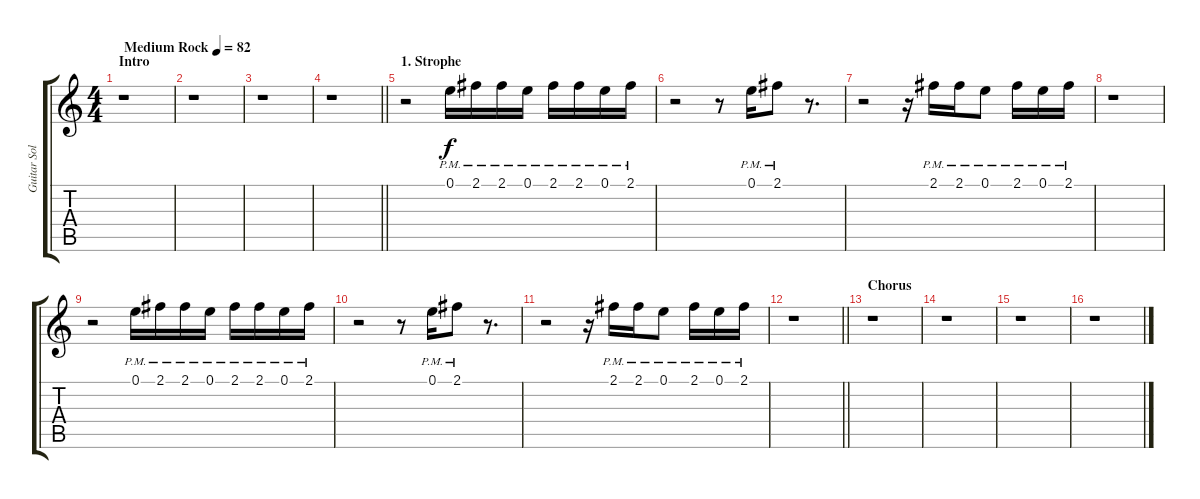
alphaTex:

\track ("Guitar Solo" "Guitar Sol") {instrument acousticguitarsteel}
\staff {score tabs}
\tuning (E4 B3 G3 D3 A2 E2) {hide}
\ts (4 4)
\section ("" "Intro")
\tempo (82 "Medium Rock")
\clef g2
\ks c
r.1{dy f instrument acousticguitarsteel} |
r.1 |
r.1 |
\barLineRight lightlight
r.1 |
\section ("" "1. Strophe")
r.2 0.1{pm}.16 2.1{pm}.16 2.1{pm}.16 0.1{pm}.16 2.1{pm}.16 2.1{pm}.16 0.1{pm}.16 2.1{pm}.16 |
r.2 r.8 0.1{pm}.16 2.1{pm}.8 r.8{d} |
r.2 r.16 2.1{pm}.16 2.1{pm}.16 0.1{pm}.8 2.1{pm}.16 0.1{pm}.16 2.1{pm}.16 |
r.1 |
r.2 0.1{pm}.16 2.1{pm}.16 2.1{pm}.16 0.1{pm}.16 2.1{pm}.16 2.1{pm}.16 0.1{pm}.16 2.1{pm}.16 |
r.2 r.8 0.1{pm}.16 2.1{pm}.8 r.8{d} |
r.2 r.16 2.1{pm}.16 2.1{pm}.16 0.1{pm}.8 2.1{pm}.16 0.1{pm}.16 2.1{pm}.16 |
\barLineRight lightlight
r.1 |
\section ("" "Chorus")
r.1 |
r.1 |
r.1 |
r.1
